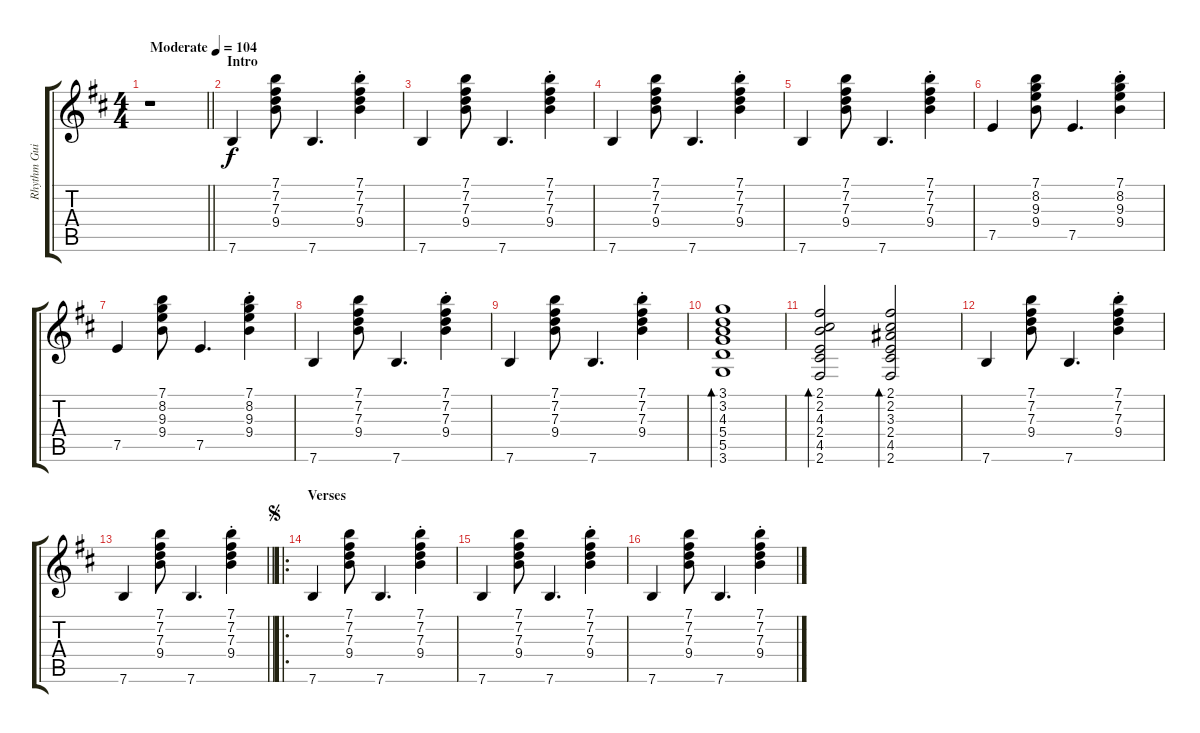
\track ("Rhythm Guitar" "Rhythm Gui") {instrument overdrivenguitar}
\staff {score tabs}
\tuning (E4 B3 G3 D3 A2 E2) {hide}
\ts (4 4)
\tempo (104 "Moderate")
\clef g2
\barLineRight lightlight
\ks d
r.1{dy f instrument overdrivenguitar} |
\section ("" "Intro")
7.6.4 (7.1 7.2 7.3 9.4).8 7.6.4{d} (7.1{st} 7.2{st} 7.3{st} 9.4{st}).4 |
7.6.4 (7.1 7.2 7.3 9.4).8 7.6.4{d} (7.1{st} 7.2{st} 7.3{st} 9.4{st}).4 |
7.6.4 (7.1 7.2 7.3 9.4).8 7.6.4{d} (7.1{st} 7.2{st} 7.3{st} 9.4{st}).4 |
7.6.4 (7.1 7.2 7.3 9.4).8 7.6.4{d} (7.1{st} 7.2{st} 7.3{st} 9.4{st}).4 |
7.5.4 (7.1 8.2 9.3 9.4).8 7.5.4{d} (7.1{st} 8.2{st} 9.3{st} 9.4{st}).4 |
7.5.4 (7.1 8.2 9.3 9.4).8 7.5.4{d} (7.1{st} 8.2{st} 9.3{st} 9.4{st}).4 |
7.6.4 (7.1 7.2 7.3 9.4).8 7.6.4{d} (7.1{st} 7.2{st} 7.3{st} 9.4{st}).4 |
7.6.4 (7.1 7.2 7.3 9.4).8 7.6.4{d} (7.1{st} 7.2{st} 7.3{st} 9.4{st}).4 |
(3.1 3.2 4.3 5.4 5.5 3.6).1{bd 120} |
(2.1 2.2 4.3 2.4 4.5 2.6).2{bd 120} (2.1 2.2 3.3 2.4 4.5 2.6).2{bd 120} |
7.6.4 (7.1 7.2 7.3 9.4).8 7.6.4{d} (7.1{st} 7.2{st} 7.3{st} 9.4{st}).4 |
\barLineRight lightlight
7.6.4 (7.1 7.2 7.3 9.4).8 7.6.4{d} (7.1{st} 7.2{st} 7.3{st} 9.4{st}).4 |
\ro
\section ("" "Verses")
\jump segno
7.6.4 (7.1 7.2 7.3 9.4).8 7.6.4{d} (7.1{st} 7.2{st} 7.3{st} 9.4{st}).4 |
7.6.4 (7.1 7.2 7.3 9.4).8 7.6.4{d} (7.1{st} 7.2{st} 7.3{st} 9.4{st}).4 |
7.6.4 (7.1 7.2 7.3 9.4).8 7.6.4{d} (7.1{st} 7.2{st} 7.3{st} 9.4{st}).4
